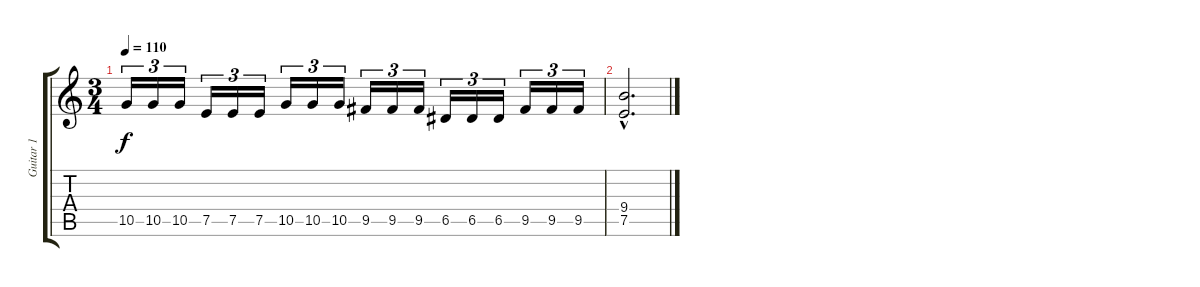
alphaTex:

\track ("Guitar 1" "Guitar 1") {instrument distortionguitar}
\staff {score tabs}
\tuning (E4 B3 G3 D3 A2 E2) {hide}
\ts (3 4)
\tempo 110
\clef g2
\ks c
10.5.16{tu (3 2) dy f} 10.5.16{tu (3 2)} 10.5.16{tu (3 2)} 7.5.16{tu (3 2)} 7.5.16{tu (3 2)} 7.5.16{tu (3 2)} 10.5.16{tu (3 2)} 10.5.16{tu (3 2)} 10.5.16{tu (3 2)} 9.5.16{tu (3 2)} 9.5.16{tu (3 2)} 9.5.16{tu (3 2)} 6.5.16{tu (3 2)} 6.5.16{tu (3 2)} 6.5.16{tu (3 2)} 9.5.16{tu (3 2)} 9.5.16{tu (3 2)} 9.5.16{tu (3 2)} |
(9.4{hac} 7.5{hac}).2{d volume 0}
